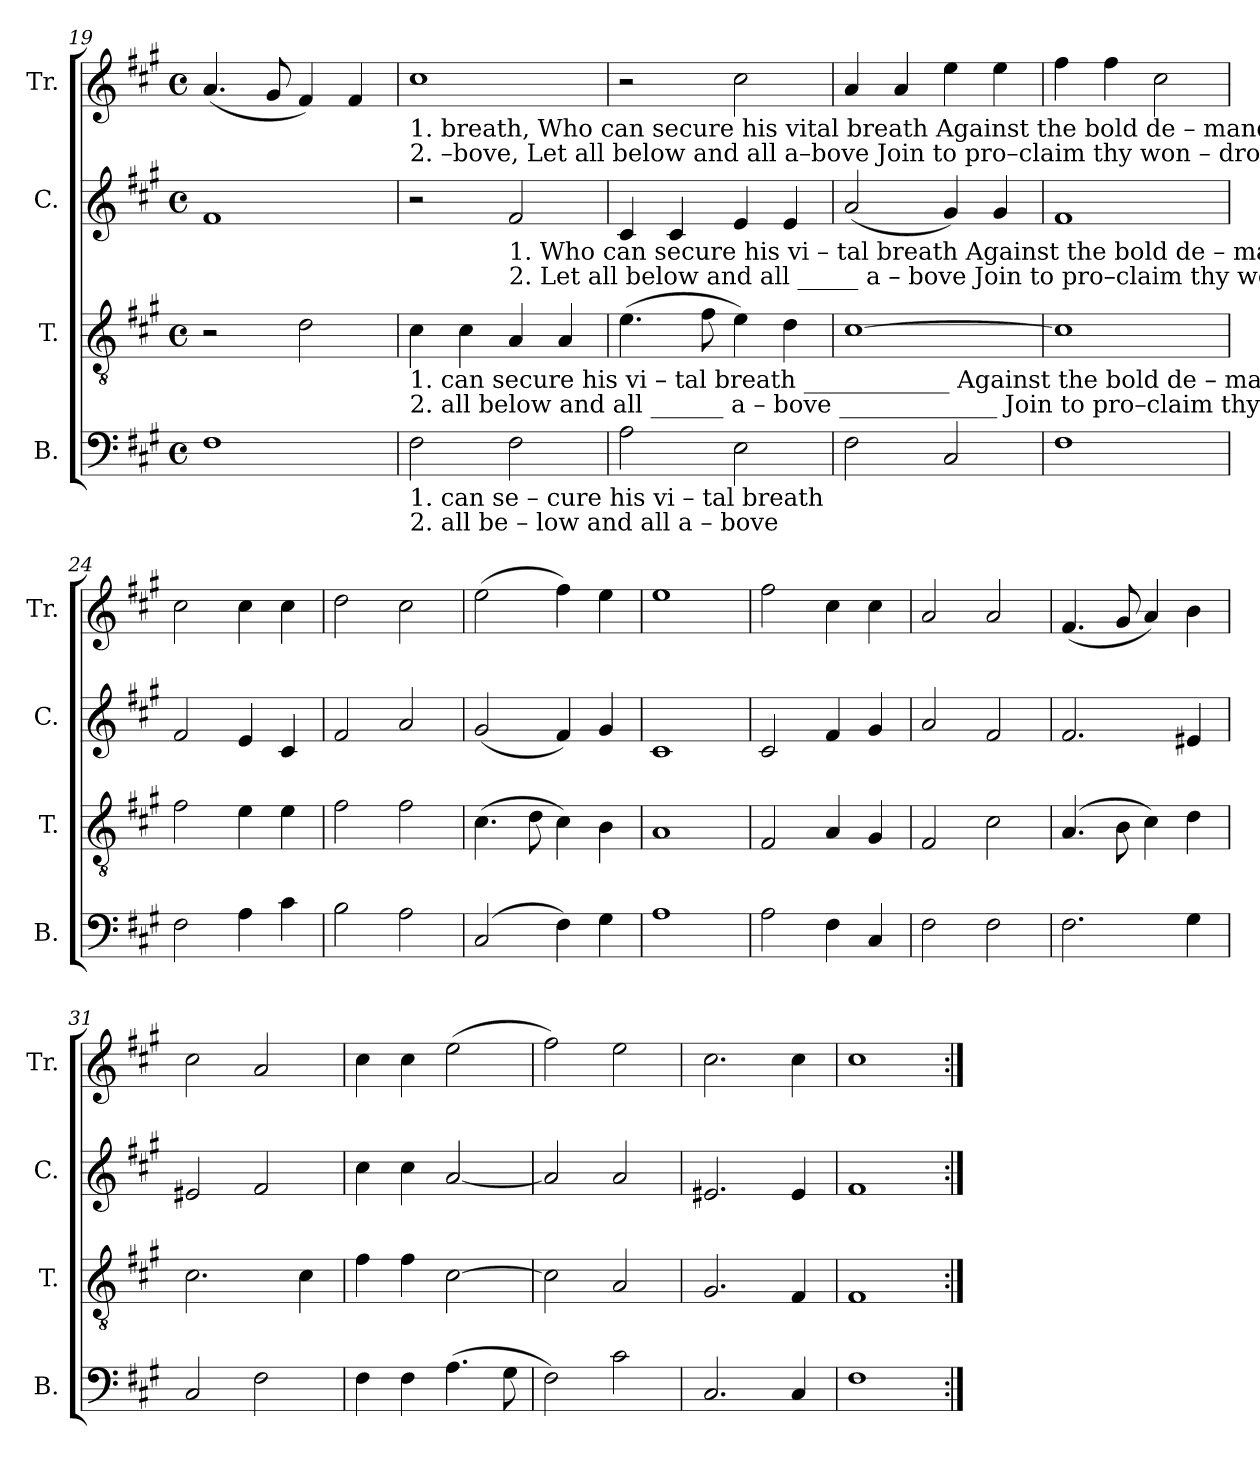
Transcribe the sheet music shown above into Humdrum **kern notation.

**kern	**kern	**kern	**kern
*part4	*part3	*part2	*part1
*staff4	*staff3	*staff2	*staff1
*I"B.	*I"T.	*I"C.	*I"Tr.
*I'B.	*I'T.	*I'C.	*I'Tr.
*clefF4	*clefGv2	*clefG2	*clefG2
*k[f#c#g#]	*k[f#c#g#]	*k[f#c#g#]	*k[f#c#g#]
*M4/4	*M4/4	*M4/4	*M4/4
*met(c)	*met(c)	*met(c)	*met(c)
=19	=19	=19	=19
1F#!	2r	1f#!	(<4.a!/
.	.	.	8g#!/
.	2d!\	.	4f#!/)
.	.	.	4f#!/
=20	=20	=20	=20
!	!	!	!LO:TX:b:t=1. breath,                    Who    can secure his vital breath  Against the  bold de – mands    of  death, With skill to  fly,  or     power        to     save? With skill to  fly, _______ or  power  to  save?
!	!	!	!LO:TX:b:t=2. –bove,                      Let      all  below and all  a–bove  Join to  pro–claim thy  won – drous  love,  And each repeat  their  loud         A  –  men, And each  re–peat _____ their loud   A–men.
!	!LO:TX:b:t=1. can secure his   vi      –       tal   breath ____________      Against the  bold de – mands    of  death, With skill to  fly,  or     power        to     save? With skill to  fly, _______ or  power  to  save?	!	!
!	!LO:TX:b:t=2.  all  below and  all ______  a –  bove _____________       Join  to  pro–claim thy  won – drous  love,  And each repeat  their  loud         A  –  men, And  each re–peat _____ their loud   A–men.	!	!
!LO:TX:b:t=1. can     se    –   cure       his         vi   –   tal      breath	!	!	!
!LO:TX:b:t=2. all       be   –   low        and        all        a   –   bove	!	!	!
2F#!\	4c#!\	2r	1cc#!
.	4c#!\	.	.
!	!	!LO:TX:b:t=1. Who      can  secure  his   vi     –      tal  breath        Against the  bold de – mands    of  death, With skill to  fly,  or     power        to     save? With skill to  fly, _______ or  power  to  save?	!
!	!	!LO:TX:b:t=2.  Let       all   below   and  all _____ a –  bove          Join  to  pro–claim thy  won – drous  love,  And each repeat  their  loud         A  –  men, And  each re–peat _____ their loud   A–men.	!
2F#!\	4A!/	2f#!/	.
.	4A!/	.	.
=21	=21	=21	=21
2A!\	(>4.e!\	4c#!/	2r
.	.	4c#!/	.
.	8f#!\	.	.
2E!\	4e!\)	4e!/	2cc#!\
.	4d!\	4e!/	.
=22	=22	=22	=22
2F#!\	[1c#!	(<2a!/	4a!/
.	.	.	4a!/
2C#!/	.	4g#!/)	4ee!\
.	.	4g#!/	4ee!\
=23	=23	=23	=23
1F#!	1c#!]	1f#!	4ff#!\
.	.	.	4ff#!\
.	.	.	2cc#!\
=24	=24	=24	=24
2F#!\	2f#!\	2f#!/	2cc#!\
4A!\	4e!\	4e!/	4cc#!\
4c#!\	4e!\	4c#!/	4cc#!\
=25	=25	=25	=25
2B!\	2f#!\	2f#!/	2dd!\
2A!\	2f#!\	2a!/	2cc#!\
=26	=26	=26	=26
(>2C#!/	(>4.c#!\	(<2g#!/	(>2ee!\
.	8d!\	.	.
4F#!\)	4c#!\)	4f#!/)	4ff#!\)
4G#!\	4B!\	4g#!/	4ee!\
=27	=27	=27	=27
1A!	1A!	1c#!	1ee!
=28	=28	=28	=28
2A!\	2F#!/	2c#!/	2ff#!\
4F#!\	4A!/	4f#!/	4cc#!\
4C#!/	4G#!/	4g#!/	4cc#!\
=29	=29	=29	=29
2F#!\	2F#!/	2a!/	2a!/
2F#!\	2c#!\	2f#!/	2a!/
=30	=30	=30	=30
2.F#!\	(>4.A!/	2.f#!/	(<4.f#!/
.	8B!\	.	8g#!/
.	4c#!\)	.	4a!/)
4G#!\	4d!\	4e#X!/	4b!\
=31	=31	=31	=31
2C#!/	2.c#!\	2e#X!/	2cc#!\
2F#!\	.	2f#!/	2a!/
.	4c#!\	.	.
!!LO:LB:g=z
=32	=32	=32	=32
4F#!\	4f#!\	4cc#!\	4cc#!\
4F#!\	4f#!\	4cc#!\	4cc#!\
(>4.A!\	[2c#!\	[2a!/	(>2ee!\
8G#!\	.	.	.
=33	=33	=33	=33
2F#!\)	2c#!\]	2a!/]	2ff#!\)
2c#!\	2A!/	2a!/	2ee!\
=34	=34	=34	=34
2.C#!/	2.G#!/	2.e#X!/	2.cc#!\
4C#!/	4F#!/	4e#!/	4cc#!\
=35	=35	=35	=35
1F#!	1F#!	1f#!	1cc#!
=:|!	=:|!	=:|!	=:|!
*-	*-	*-	*-
